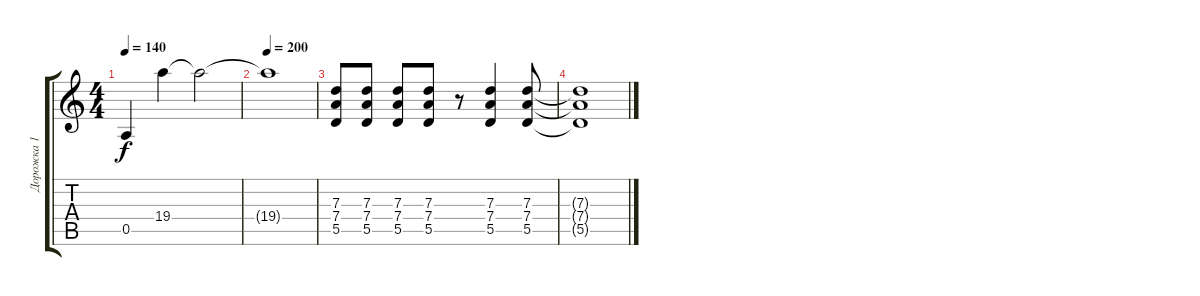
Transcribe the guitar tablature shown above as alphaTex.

\track ("Дорожка 1" "Дорожка 1") {instrument distortionguitar}
\staff {score tabs}
\tuning (E4 B3 G3 D3 A2 E2) {hide}
\ts (4 4)
\tempo 140
\clef g2
\ks c
0.5.4{dy f} 19.4.4 19.4{t}.2 |
\tempo 200
19.4{t}.1 |
(7.3 7.4 5.5).8 (7.3 7.4 5.5).8 (7.3 7.4 5.5).8 (7.3 7.4 5.5).8 r.8 (7.3 7.4 5.5).4 (7.3 7.4 5.5).8 |
(7.3{t} 7.4{t} 5.5{t}).1{volume 0}
